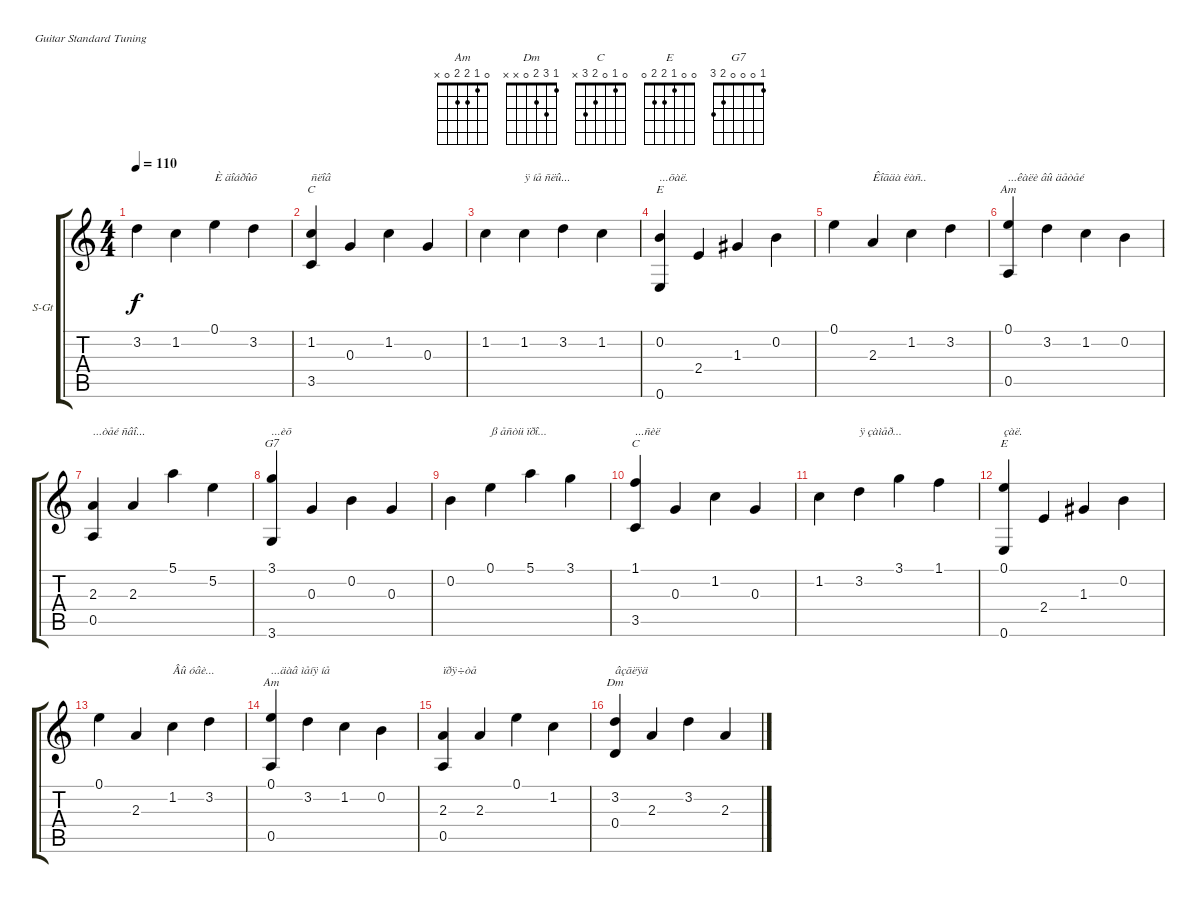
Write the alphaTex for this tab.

\bracketExtendMode groupsimilarinstruments
\firstSystemTrackNameOrientation horizontal
\otherSystemsTrackNameOrientation horizontal
\track ("Leading guitar" "S-Gt") {instrument acousticguitarsteel}
\staff {score tabs}
\tuning (E4 B3 G3 D3 A2 E2)
\chord ("Am" 0 1 2 2 0 x)
\chord ("Dm" 1 3 2 0 x x)
\chord ("C" 0 1 0 2 3 x)
\chord ("E" 0 0 1 2 2 0)
\chord ("G7" 1 0 0 0 2 3)
\ts (4 4)
\tempo 110
\clef g2
\ks c
3.2.4{dy f} 1.2.4 0.1.4{txt "È äîáðûõ"} 3.2.4 |
(1.2 3.5).4{ch "C" txt "ñëîâ"} 0.3.4 1.2.4 0.3.4 |
1.2.4 1.2.4{txt "ÿ íå ñëû..."} 3.2.4 1.2.4 |
(0.2 0.6).4{ch "E" txt "...õàë."} 2.4.4 1.3.4 0.2.4 |
0.1.4 2.3.4{txt "Êîãäà ëàñ.."} 1.2.4 3.2.4 |
(0.1 0.5).4{ch "Am" txt "...êàëè âû äåòåé"} 3.2.4 1.2.4 0.2.4 |
(2.3 0.5).4{txt "...òåé ñâî..."} 2.3.4 5.1.4 5.2.4 |
(3.1 3.6).4{ch "G7" txt "...èõ"} 0.3.4 0.2.4 0.3.4 |
0.2.4 0.1.4{txt "ß åñòü ïðî..."} 5.1.4 3.1.4 |
(1.1 3.5).4{ch "C" txt "...ñèë"} 0.3.4 1.2.4 0.3.4 |
1.2.4 3.2.4{txt "ÿ çàìåð..."} 3.1.4 1.1.4 |
(0.1 0.6).4{ch "E" txt "çàë."} 2.4.4 1.3.4 0.2.4 |
0.1.4 2.3.4 1.2.4{txt "Âû óâè..."} 3.2.4 |
(0.1 0.5).4{ch "Am" txt "...äàâ ìåíÿ íå"} 3.2.4 1.2.4 0.2.4 |
(2.3 0.5).4{txt "ïðÿ÷òå"} 2.3.4 0.1.4 1.2.4 |
(3.2 0.4).4{ch "Dm" txt "âçãëÿä"} 2.3.4 3.2.4 2.3.4
